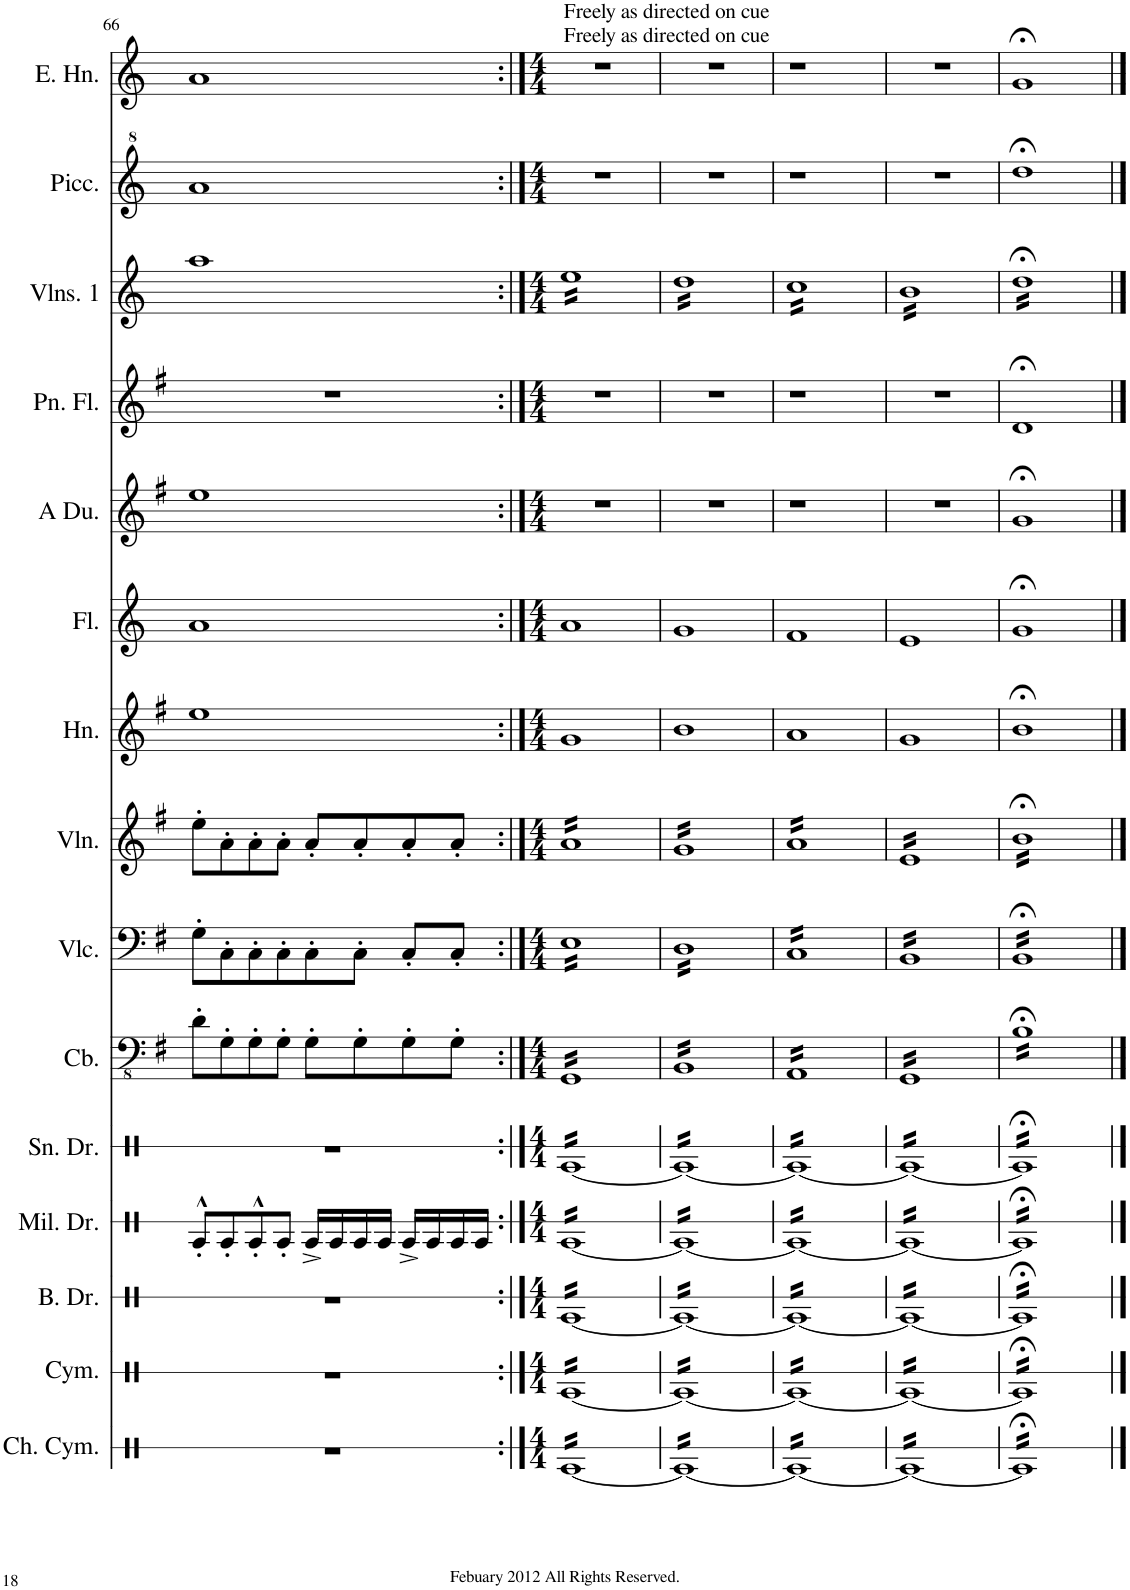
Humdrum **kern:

**kern	**kern	**kern	**kern	**kern	**kern	**kern	**kern	**kern	**kern	**kern	**kern	**kern	**kern	**kern
*part15	*part14	*part13	*part12	*part11	*part10	*part9	*part8	*part7	*part6	*part5	*part4	*part3	*part2	*part1
*staff15	*staff14	*staff13	*staff12	*staff11	*staff10	*staff9	*staff8	*staff7	*staff6	*staff5	*staff4	*staff3	*staff2	*staff1
*I"Chinese Cymbal	*I"Cymbal	*I"Bass Drum	*I"Military Drum	*I"Snare Drum	*I"Double Bass	*I"Violoncello	*I"Violin	*I"Horn	*I"Flute	*I"A Duduk	*I"Pan Flute	*I"Violins 1	*I"Piccolo	*I"English Horn
*I'Ch. Cym.	*I'Cym.	*I'B. Dr.	*I'Mil. Dr.	*I'Sn. Dr.	*	*I'Vlc.	*I'Vln.	*I'Hn.	*I'Fl.	*I'A Du.	*I'Pn. Fl.	*I'Vlns. 1	*I'Picc.	*I'E. Hn.
!!LO:PB:g=z
*clefX	*clefX	*clefX	*clefX	*clefX	*clefFv4	*clefF4	*clefG2	*clefG2	*clefG2	*clefG2	*clefG2	*clefG2	*clefG^2	*clefG2
*	*	*	*	*	*Trd7c12	*	*	*Trd4c7	*	*Trd4c7	*	*	*Trd-7c-12	*Trd4c7
*k[]	*k[]	*k[]	*k[]	*k[]	*k[f#]	*k[f#]	*k[f#]	*k[f#]	*k[]	*k[f#]	*k[f#]	*k[]	*k[]	*k[]
*M4/4	*M4/4	*M4/4	*M4/4	*M4/4	*M4/4	*M5/4	*M4/4	*M4/4	*M4/4	*M4/4	*M4/4	*M4/4	*M4/4	*M4/4
=66	=66	=66	=66	=66	=66	=66	=66	=66	=66	=66	=66	=66	=66	=66
1r	1r	1r	8b'^^/L	1r	8D'\L	8G'\L	8ee'\L	1ee	1a	1ee	1r	1aa	1aa	1a
.	.	.	8b'/	.	8GG'\	8C'\	8a'\	.	.	.	.	.	.	.
.	.	.	8b'^^/	.	8GG'\	8C'\	8a'\	.	.	.	.	.	.	.
.	.	.	8b'/J	.	8GG'\J	8C'\	8a'\J	.	.	.	.	.	.	.
.	.	.	16b^/LL	.	8GG'\L	8C'\	8a'/L	.	.	.	.	.	.	.
.	.	.	16b/	.	.	.	.	.	.	.	.	.	.	.
.	.	.	16b/	.	8GG'\	8C'\J	8a'/	.	.	.	.	.	.	.
.	.	.	16b/JJ	.	.	.	.	.	.	.	.	.	.	.
.	.	.	16b^/LL	.	8GG'\	8C'/L	8a'/	.	.	.	.	.	.	.
.	.	.	16b/	.	.	.	.	.	.	.	.	.	.	.
.	.	.	16b/	.	8GG'\J	8C'/J	8a'/J	.	.	.	.	.	.	.
.	.	.	16b/JJ	.	.	.	.	.	.	.	.	.	.	.
=67:|!	=67:|!	=67:|!	=67:|!	=67:|!	=67:|!	=67:|!	=67:|!	=67:|!	=67:|!	=67:|!	=67:|!	=67:|!	=67:|!	=67:|!
*M4/4	*M4/4	*M4/4	*M4/4	*M4/4	*M4/4	*M4/4	*M4/4	*M4/4	*M4/4	*M4/4	*M4/4	*M4/4	*M4/4	*M4/4
!	!	!	!	!	!	!	!	!	!	!	!	!	!	!LO:TX:a:t=Freely as directed on cue
!	!	!	!	!	!	!	!	!	!	!	!	!	!	!LO:TX:a:t=Freely as directed on cue
*tremolo	*	*	*	*	*	*	*	*	*	*	*	*	*	*
*	*tremolo	*	*	*	*	*	*	*	*	*	*	*	*	*
*	*	*tremolo	*	*	*	*	*	*	*	*	*	*	*	*
*	*	*	*tremolo	*	*	*	*	*	*	*	*	*	*	*
*	*	*	*	*tremolo	*	*	*	*	*	*	*	*	*	*
*	*	*	*	*	*tremolo	*	*	*	*	*	*	*	*	*
*	*	*	*	*	*	*tremolo	*	*	*	*	*	*	*	*
*	*	*	*	*	*	*	*tremolo	*	*	*	*	*	*	*
*	*	*	*	*	*	*	*	*	*	*	*	*tremolo	*	*
[16bLL	[16bLL	[16bLL	[16bLL	[16bLL	16GGGLL	16ELL	16aLL	1g	1a	1r	1r	16eeLL	1r	1r
16b	16b	16b	16b	16b	16GGG	16E	16a	.	.	.	.	16ee	.	.
16b	16b	16b	16b	16b	16GGG	16E	16a	.	.	.	.	16ee	.	.
16b	16b	16b	16b	16b	16GGG	16E	16a	.	.	.	.	16ee	.	.
16b	16b	16b	16b	16b	16GGG	16E	16a	.	.	.	.	16ee	.	.
16b	16b	16b	16b	16b	16GGG	16E	16a	.	.	.	.	16ee	.	.
16b	16b	16b	16b	16b	16GGG	16E	16a	.	.	.	.	16ee	.	.
16b	16b	16b	16b	16b	16GGG	16E	16a	.	.	.	.	16ee	.	.
16b	16b	16b	16b	16b	16GGG	16E	16a	.	.	.	.	16ee	.	.
16b	16b	16b	16b	16b	16GGG	16E	16a	.	.	.	.	16ee	.	.
16b	16b	16b	16b	16b	16GGG	16E	16a	.	.	.	.	16ee	.	.
16b	16b	16b	16b	16b	16GGG	16E	16a	.	.	.	.	16ee	.	.
16b	16b	16b	16b	16b	16GGG	16E	16a	.	.	.	.	16ee	.	.
16b	16b	16b	16b	16b	16GGG	16E	16a	.	.	.	.	16ee	.	.
16b	16b	16b	16b	16b	16GGG	16E	16a	.	.	.	.	16ee	.	.
16bJJ	16bJJ	16bJJ	16bJJ	16bJJ	16GGGJJ	16EJJ	16aJJ	.	.	.	.	16eeJJ	.	.
=68	=68	=68	=68	=68	=68	=68	=68	=68	=68	=68	=68	=68	=68	=68
16bLL	16bLL	16bLL	16bLL	16bLL	16BBBLL	16DLL	16gLL	1b	1g	1r	1r	16ddLL	1r	1r
16b	16b	16b	16b	16b	16BBB	16D	16g	.	.	.	.	16dd	.	.
16b	16b	16b	16b	16b	16BBB	16D	16g	.	.	.	.	16dd	.	.
16b	16b	16b	16b	16b	16BBB	16D	16g	.	.	.	.	16dd	.	.
16b	16b	16b	16b	16b	16BBB	16D	16g	.	.	.	.	16dd	.	.
16b	16b	16b	16b	16b	16BBB	16D	16g	.	.	.	.	16dd	.	.
16b	16b	16b	16b	16b	16BBB	16D	16g	.	.	.	.	16dd	.	.
16b	16b	16b	16b	16b	16BBB	16D	16g	.	.	.	.	16dd	.	.
16b	16b	16b	16b	16b	16BBB	16D	16g	.	.	.	.	16dd	.	.
16b	16b	16b	16b	16b	16BBB	16D	16g	.	.	.	.	16dd	.	.
16b	16b	16b	16b	16b	16BBB	16D	16g	.	.	.	.	16dd	.	.
16b	16b	16b	16b	16b	16BBB	16D	16g	.	.	.	.	16dd	.	.
16b	16b	16b	16b	16b	16BBB	16D	16g	.	.	.	.	16dd	.	.
16b	16b	16b	16b	16b	16BBB	16D	16g	.	.	.	.	16dd	.	.
16b	16b	16b	16b	16b	16BBB	16D	16g	.	.	.	.	16dd	.	.
16bJJ	16bJJ	16bJJ	16bJJ	16bJJ	16BBBJJ	16DJJ	16gJJ	.	.	.	.	16ddJJ	.	.
=69	=69	=69	=69	=69	=69	=69	=69	=69	=69	=69	=69	=69	=69	=69
16bLL	16bLL	16bLL	16bLL	16bLL	16AAALL	16CLL	16aLL	1a	1f	1r	1r	16ccLL	1r	1r
16b	16b	16b	16b	16b	16AAA	16C	16a	.	.	.	.	16cc	.	.
16b	16b	16b	16b	16b	16AAA	16C	16a	.	.	.	.	16cc	.	.
16b	16b	16b	16b	16b	16AAA	16C	16a	.	.	.	.	16cc	.	.
16b	16b	16b	16b	16b	16AAA	16C	16a	.	.	.	.	16cc	.	.
16b	16b	16b	16b	16b	16AAA	16C	16a	.	.	.	.	16cc	.	.
16b	16b	16b	16b	16b	16AAA	16C	16a	.	.	.	.	16cc	.	.
16b	16b	16b	16b	16b	16AAA	16C	16a	.	.	.	.	16cc	.	.
16b	16b	16b	16b	16b	16AAA	16C	16a	.	.	.	.	16cc	.	.
16b	16b	16b	16b	16b	16AAA	16C	16a	.	.	.	.	16cc	.	.
16b	16b	16b	16b	16b	16AAA	16C	16a	.	.	.	.	16cc	.	.
16b	16b	16b	16b	16b	16AAA	16C	16a	.	.	.	.	16cc	.	.
16b	16b	16b	16b	16b	16AAA	16C	16a	.	.	.	.	16cc	.	.
16b	16b	16b	16b	16b	16AAA	16C	16a	.	.	.	.	16cc	.	.
16b	16b	16b	16b	16b	16AAA	16C	16a	.	.	.	.	16cc	.	.
16bJJ	16bJJ	16bJJ	16bJJ	16bJJ	16AAAJJ	16CJJ	16aJJ	.	.	.	.	16ccJJ	.	.
=70	=70	=70	=70	=70	=70	=70	=70	=70	=70	=70	=70	=70	=70	=70
16bLL	16bLL	16bLL	16bLL	16bLL	16GGGLL	16BBLL	16eLL	1g	1e	1r	1r	16bLL	1r	1r
16b	16b	16b	16b	16b	16GGG	16BB	16e	.	.	.	.	16b	.	.
16b	16b	16b	16b	16b	16GGG	16BB	16e	.	.	.	.	16b	.	.
16b	16b	16b	16b	16b	16GGG	16BB	16e	.	.	.	.	16b	.	.
16b	16b	16b	16b	16b	16GGG	16BB	16e	.	.	.	.	16b	.	.
16b	16b	16b	16b	16b	16GGG	16BB	16e	.	.	.	.	16b	.	.
16b	16b	16b	16b	16b	16GGG	16BB	16e	.	.	.	.	16b	.	.
16b	16b	16b	16b	16b	16GGG	16BB	16e	.	.	.	.	16b	.	.
16b	16b	16b	16b	16b	16GGG	16BB	16e	.	.	.	.	16b	.	.
16b	16b	16b	16b	16b	16GGG	16BB	16e	.	.	.	.	16b	.	.
16b	16b	16b	16b	16b	16GGG	16BB	16e	.	.	.	.	16b	.	.
16b	16b	16b	16b	16b	16GGG	16BB	16e	.	.	.	.	16b	.	.
16b	16b	16b	16b	16b	16GGG	16BB	16e	.	.	.	.	16b	.	.
16b	16b	16b	16b	16b	16GGG	16BB	16e	.	.	.	.	16b	.	.
16b	16b	16b	16b	16b	16GGG	16BB	16e	.	.	.	.	16b	.	.
16bJJ	16bJJ	16bJJ	16bJJ	16bJJ	16GGGJJ	16BBJJ	16eJJ	.	.	.	.	16bJJ	.	.
=71	=71	=71	=71	=71	=71	=71	=71	=71	=71	=71	=71	=71	=71	=71
16b;<]LL	16b;<]LL	16b;<]LL	16b;<]LL	16b;<]LL	16BB;<LL	16BB;<LL	16b;<LL	1b;<	1g;<	1g;<	1d;<	16dd;<LL	1ddd;<	1g;<
16b;<	16b;<	16b;<	16b;<	16b;<	16BB;<	16BB;<	16b;<	.	.	.	.	16dd;<	.	.
16b;<	16b;<	16b;<	16b;<	16b;<	16BB;<	16BB;<	16b;<	.	.	.	.	16dd;<	.	.
16b;<	16b;<	16b;<	16b;<	16b;<	16BB;<	16BB;<	16b;<	.	.	.	.	16dd;<	.	.
16b;<	16b;<	16b;<	16b;<	16b;<	16BB;<	16BB;<	16b;<	.	.	.	.	16dd;<	.	.
16b;<	16b;<	16b;<	16b;<	16b;<	16BB;<	16BB;<	16b;<	.	.	.	.	16dd;<	.	.
16b;<	16b;<	16b;<	16b;<	16b;<	16BB;<	16BB;<	16b;<	.	.	.	.	16dd;<	.	.
16b;<	16b;<	16b;<	16b;<	16b;<	16BB;<	16BB;<	16b;<	.	.	.	.	16dd;<	.	.
16b;<	16b;<	16b;<	16b;<	16b;<	16BB;<	16BB;<	16b;<	.	.	.	.	16dd;<	.	.
16b;<	16b;<	16b;<	16b;<	16b;<	16BB;<	16BB;<	16b;<	.	.	.	.	16dd;<	.	.
16b;<	16b;<	16b;<	16b;<	16b;<	16BB;<	16BB;<	16b;<	.	.	.	.	16dd;<	.	.
16b;<	16b;<	16b;<	16b;<	16b;<	16BB;<	16BB;<	16b;<	.	.	.	.	16dd;<	.	.
16b;<	16b;<	16b;<	16b;<	16b;<	16BB;<	16BB;<	16b;<	.	.	.	.	16dd;<	.	.
16b;<	16b;<	16b;<	16b;<	16b;<	16BB;<	16BB;<	16b;<	.	.	.	.	16dd;<	.	.
16b;<	16b;<	16b;<	16b;<	16b;<	16BB;<	16BB;<	16b;<	.	.	.	.	16dd;<	.	.
16b;<JJ	16b;<JJ	16b;<JJ	16b;<JJ	16b;<JJ	16BB;<JJ	16BB;<JJ	16b;<JJ	.	.	.	.	16dd;<JJ	.	.
*	*	*	*	*	*	*	*	*	*	*	*	*Xtremolo	*	*
*	*	*	*	*	*	*	*Xtremolo	*	*	*	*	*	*	*
*	*	*	*	*	*	*Xtremolo	*	*	*	*	*	*	*	*
*	*	*	*	*	*Xtremolo	*	*	*	*	*	*	*	*	*
*	*	*	*	*Xtremolo	*	*	*	*	*	*	*	*	*	*
*	*	*	*Xtremolo	*	*	*	*	*	*	*	*	*	*	*
*	*	*Xtremolo	*	*	*	*	*	*	*	*	*	*	*	*
*	*Xtremolo	*	*	*	*	*	*	*	*	*	*	*	*	*
*Xtremolo	*	*	*	*	*	*	*	*	*	*	*	*	*	*
==	==	==	==	==	==	==	==	==	==	==	==	==	==	==
*-	*-	*-	*-	*-	*-	*-	*-	*-	*-	*-	*-	*-	*-	*-
